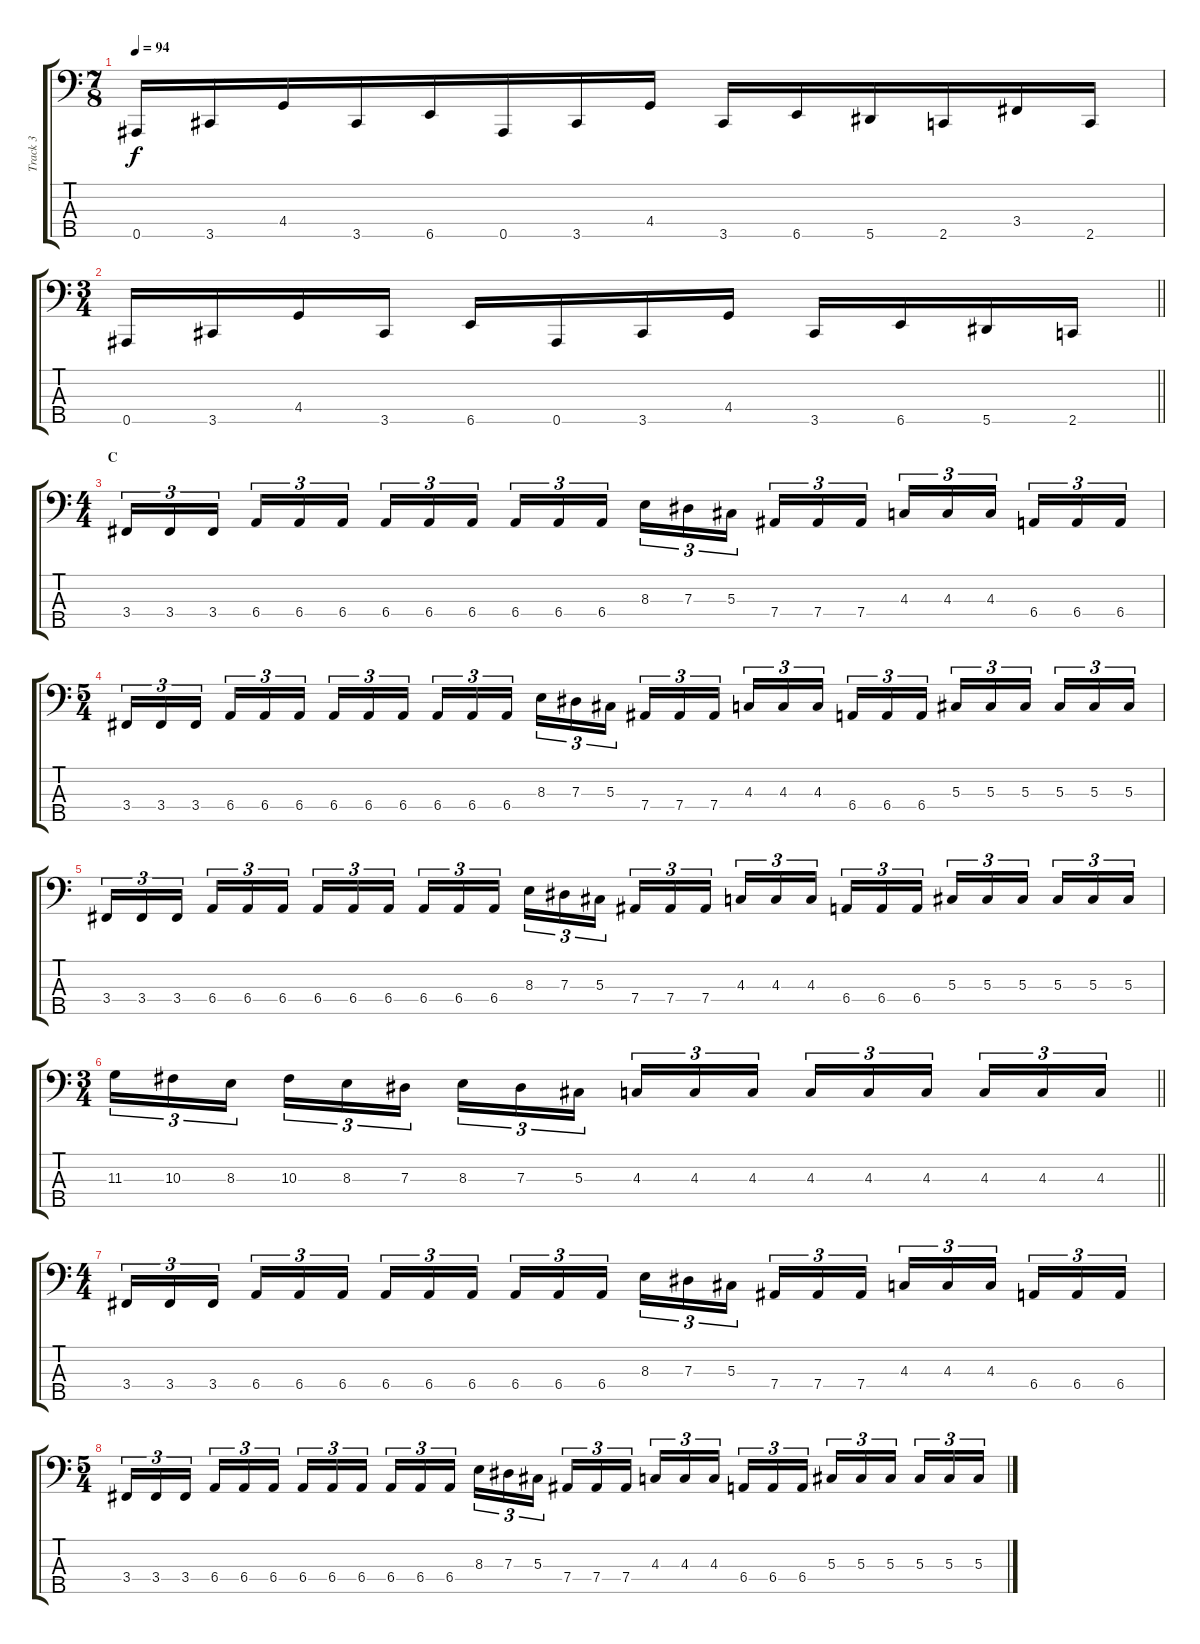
\track ("Track 3" "Track 3") {instrument electricbassfinger}
\staff {score tabs}
\tuning (Gb2 Db2 Ab1 Eb1 Bb0) {hide}
\ts (7 8)
\tempo 94
\clef f4
\ks c
0.5.16{dy f} 3.5.16 4.4.16 3.5.16 6.5.16 0.5.16 3.5.16 4.4.16 3.5.16 6.5.16 5.5.16 2.5.16 3.4.16 2.5.16 |
\ts (3 4)
\barLineRight lightlight
0.5.16 3.5.16 4.4.16 3.5.16 6.5.16 0.5.16 3.5.16 4.4.16 3.5.16 6.5.16 5.5.16 2.5.16 |
\ts (4 4)
\section ("" "C")
3.4.16{tu (3 2)} 3.4.16{tu (3 2)} 3.4.16{tu (3 2)} 6.4.16{tu (3 2)} 6.4.16{tu (3 2)} 6.4.16{tu (3 2)} 6.4.16{tu (3 2)} 6.4.16{tu (3 2)} 6.4.16{tu (3 2)} 6.4.16{tu (3 2)} 6.4.16{tu (3 2)} 6.4.16{tu (3 2)} 8.3.16{tu (3 2)} 7.3.16{tu (3 2)} 5.3.16{tu (3 2)} 7.4.16{tu (3 2)} 7.4.16{tu (3 2)} 7.4.16{tu (3 2)} 4.3.16{tu (3 2)} 4.3.16{tu (3 2)} 4.3.16{tu (3 2)} 6.4.16{tu (3 2)} 6.4.16{tu (3 2)} 6.4.16{tu (3 2)} |
\ts (5 4)
3.4.16{tu (3 2)} 3.4.16{tu (3 2)} 3.4.16{tu (3 2)} 6.4.16{tu (3 2)} 6.4.16{tu (3 2)} 6.4.16{tu (3 2)} 6.4.16{tu (3 2)} 6.4.16{tu (3 2)} 6.4.16{tu (3 2)} 6.4.16{tu (3 2)} 6.4.16{tu (3 2)} 6.4.16{tu (3 2)} 8.3.16{tu (3 2)} 7.3.16{tu (3 2)} 5.3.16{tu (3 2)} 7.4.16{tu (3 2)} 7.4.16{tu (3 2)} 7.4.16{tu (3 2)} 4.3.16{tu (3 2)} 4.3.16{tu (3 2)} 4.3.16{tu (3 2)} 6.4.16{tu (3 2)} 6.4.16{tu (3 2)} 6.4.16{tu (3 2)} 5.3.16{tu (3 2)} 5.3.16{tu (3 2)} 5.3.16{tu (3 2)} 5.3.16{tu (3 2)} 5.3.16{tu (3 2)} 5.3.16{tu (3 2)} |
3.4.16{tu (3 2)} 3.4.16{tu (3 2)} 3.4.16{tu (3 2)} 6.4.16{tu (3 2)} 6.4.16{tu (3 2)} 6.4.16{tu (3 2)} 6.4.16{tu (3 2)} 6.4.16{tu (3 2)} 6.4.16{tu (3 2)} 6.4.16{tu (3 2)} 6.4.16{tu (3 2)} 6.4.16{tu (3 2)} 8.3.16{tu (3 2)} 7.3.16{tu (3 2)} 5.3.16{tu (3 2)} 7.4.16{tu (3 2)} 7.4.16{tu (3 2)} 7.4.16{tu (3 2)} 4.3.16{tu (3 2)} 4.3.16{tu (3 2)} 4.3.16{tu (3 2)} 6.4.16{tu (3 2)} 6.4.16{tu (3 2)} 6.4.16{tu (3 2)} 5.3.16{tu (3 2)} 5.3.16{tu (3 2)} 5.3.16{tu (3 2)} 5.3.16{tu (3 2)} 5.3.16{tu (3 2)} 5.3.16{tu (3 2)} |
\ts (3 4)
\barLineRight lightlight
11.3.16{tu (3 2)} 10.3.16{tu (3 2)} 8.3.16{tu (3 2)} 10.3.16{tu (3 2)} 8.3.16{tu (3 2)} 7.3.16{tu (3 2)} 8.3.16{tu (3 2)} 7.3.16{tu (3 2)} 5.3.16{tu (3 2)} 4.3.16{tu (3 2)} 4.3.16{tu (3 2)} 4.3.16{tu (3 2)} 4.3.16{tu (3 2)} 4.3.16{tu (3 2)} 4.3.16{tu (3 2)} 4.3.16{tu (3 2)} 4.3.16{tu (3 2)} 4.3.16{tu (3 2)} |
\ts (4 4)
3.4.16{tu (3 2)} 3.4.16{tu (3 2)} 3.4.16{tu (3 2)} 6.4.16{tu (3 2)} 6.4.16{tu (3 2)} 6.4.16{tu (3 2)} 6.4.16{tu (3 2)} 6.4.16{tu (3 2)} 6.4.16{tu (3 2)} 6.4.16{tu (3 2)} 6.4.16{tu (3 2)} 6.4.16{tu (3 2)} 8.3.16{tu (3 2)} 7.3.16{tu (3 2)} 5.3.16{tu (3 2)} 7.4.16{tu (3 2)} 7.4.16{tu (3 2)} 7.4.16{tu (3 2)} 4.3.16{tu (3 2)} 4.3.16{tu (3 2)} 4.3.16{tu (3 2)} 6.4.16{tu (3 2)} 6.4.16{tu (3 2)} 6.4.16{tu (3 2)} |
\ts (5 4)
3.4.16{tu (3 2)} 3.4.16{tu (3 2)} 3.4.16{tu (3 2)} 6.4.16{tu (3 2)} 6.4.16{tu (3 2)} 6.4.16{tu (3 2)} 6.4.16{tu (3 2)} 6.4.16{tu (3 2)} 6.4.16{tu (3 2)} 6.4.16{tu (3 2)} 6.4.16{tu (3 2)} 6.4.16{tu (3 2)} 8.3.16{tu (3 2)} 7.3.16{tu (3 2)} 5.3.16{tu (3 2)} 7.4.16{tu (3 2)} 7.4.16{tu (3 2)} 7.4.16{tu (3 2)} 4.3.16{tu (3 2)} 4.3.16{tu (3 2)} 4.3.16{tu (3 2)} 6.4.16{tu (3 2)} 6.4.16{tu (3 2)} 6.4.16{tu (3 2)} 5.3.16{tu (3 2)} 5.3.16{tu (3 2)} 5.3.16{tu (3 2)} 5.3.16{tu (3 2)} 5.3.16{tu (3 2)} 5.3.16{tu (3 2)}
